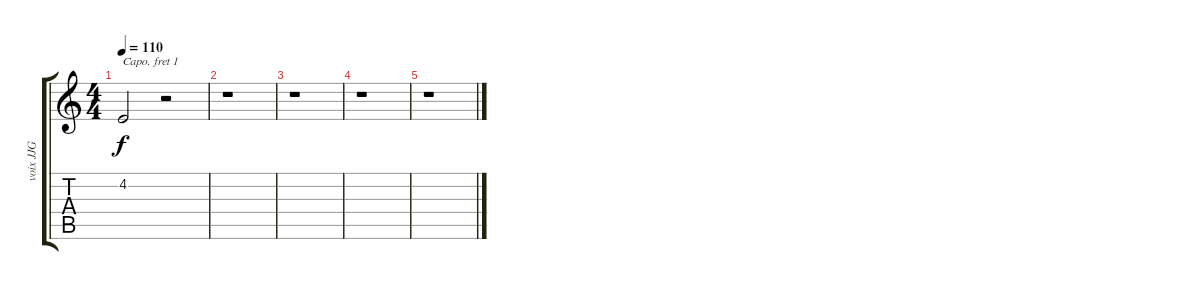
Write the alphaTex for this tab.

\track ("voix JJG" "voix JJG") {instrument choiraahs}
\staff {score tabs}
\capo 1
\tuning (E4 B3 G3 D3 A2 E2) {hide}
\ts (4 4)
\tempo 110
\clef g2
\ks c
4.2{t}.2{dy f} r.2 |
r.1 |
r.1 |
r.1 |
r.1
